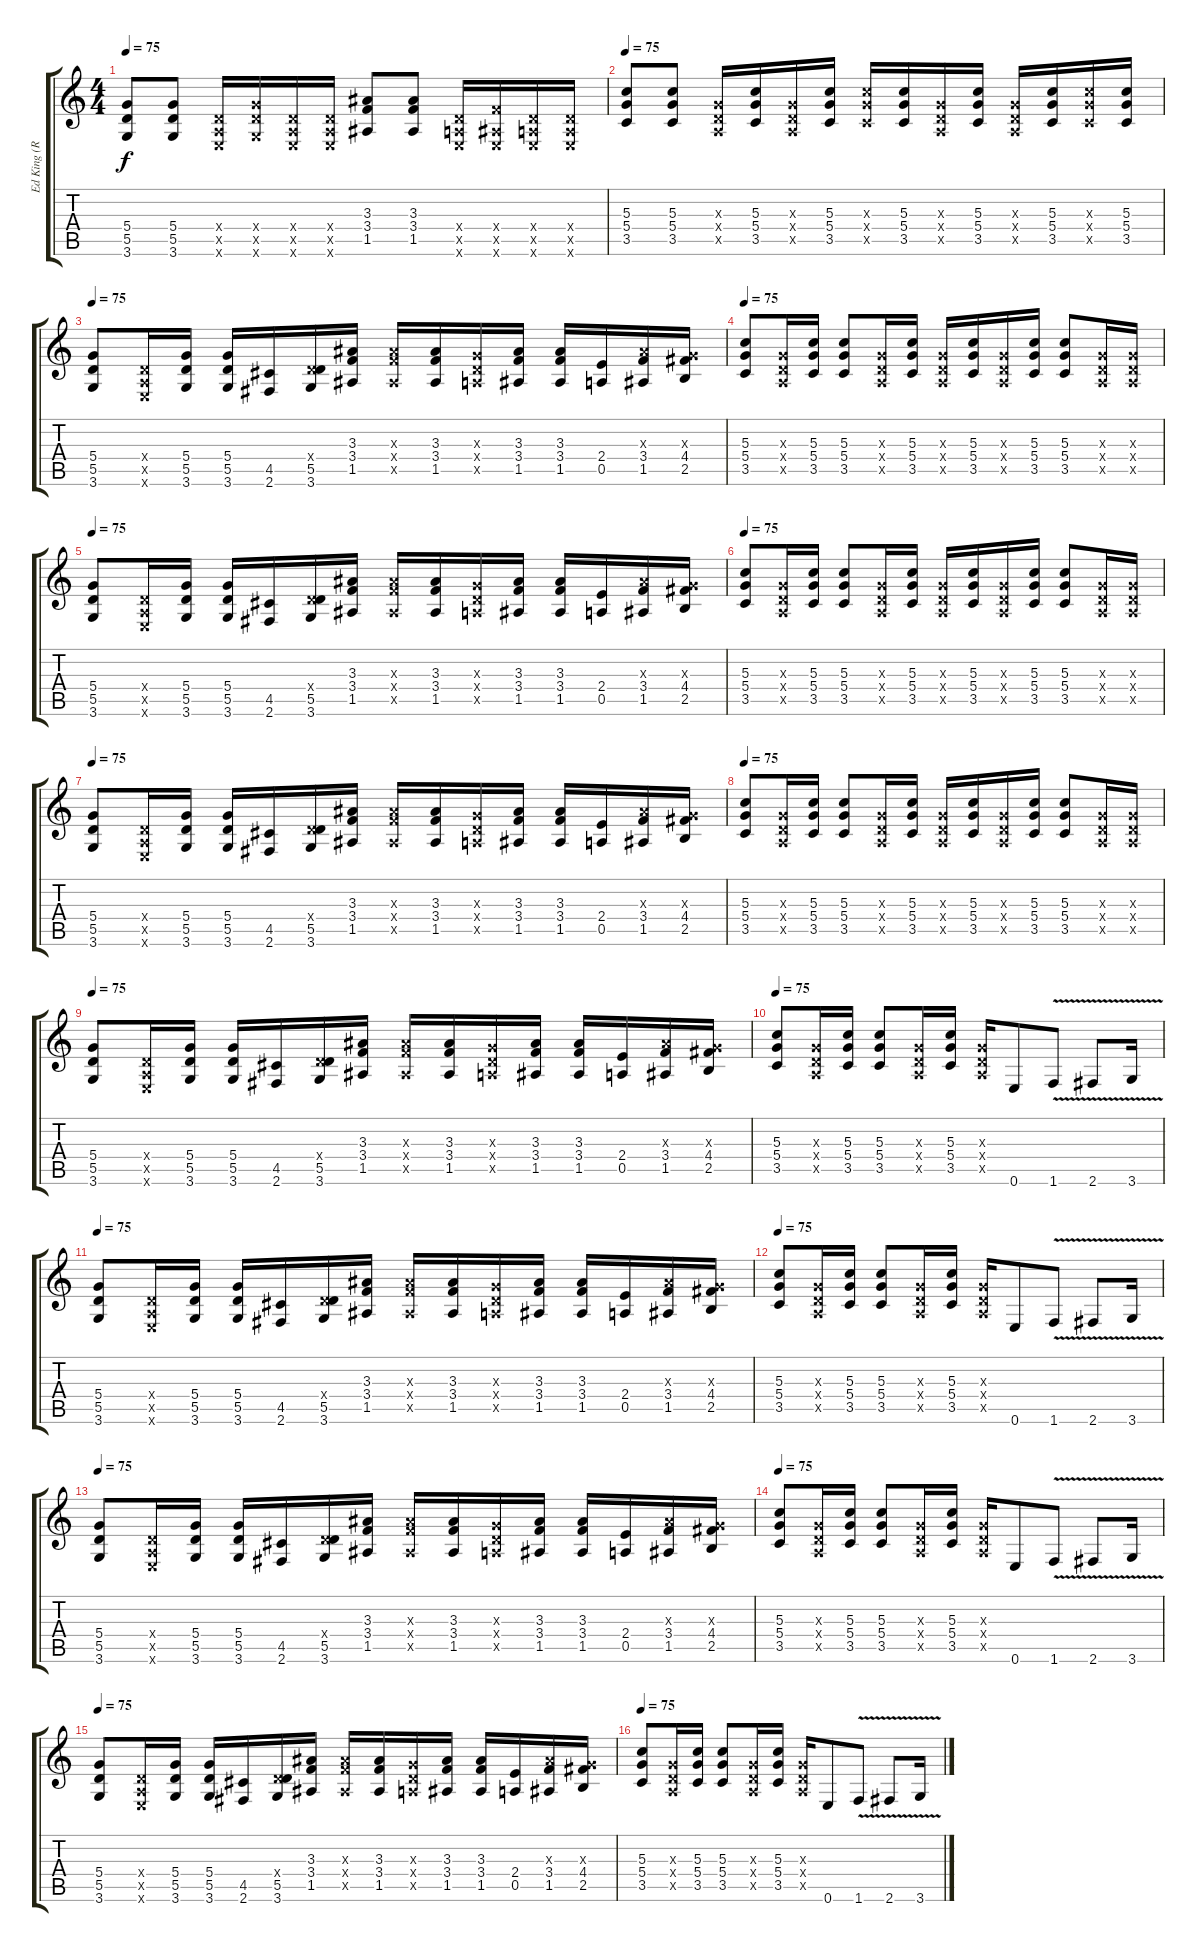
\track ("Ed King (Rhythm/Solo guitar)" "Ed King (R") {instrument distortionguitar}
\staff {score tabs}
\tuning (E4 B3 G3 D3 A2 E2) {hide}
\ts (4 4)
\tempo 75
\clef g2
\ks c
(5.4 5.5 3.6).8{dy f} (5.4 5.5 3.6).8 (0.4{x} 0.5{x} 0.6{x}).16 (5.4{x} 5.5{x} 3.6{x}).16 (0.4{x} 0.5{x} 0.6{x}).16 (0.4{x} 0.5{x} 0.6{x}).16 (3.3 3.4 1.5).8 (3.3 3.4 1.5).8 (0.4{x} 0.5{x} 0.6{x}).16 (3.4{x} 1.5{x} 0.6{x}).16 (0.4{x} 0.5{x} 0.6{x}).16 (0.4{x} 0.5{x} 0.6{x}).16 |
\tempo 75
(5.3 5.4 3.5).8 (5.3 5.4 3.5).8 (0.3{x} 0.4{x} 0.5{x}).16 (5.3 5.4 3.5).16 (0.3{x} 0.4{x} 0.5{x}).16 (5.3 5.4 3.5).16 (5.3{x} 5.4{x} 3.5{x}).16 (5.3 5.4 3.5).16 (0.3{x} 0.4{x} 0.5{x}).16 (5.3 5.4 3.5).16 (0.3{x} 0.4{x} 0.5{x}).16 (5.3 5.4 3.5).16 (5.3{x} 5.4{x} 3.5{x}).16 (5.3 5.4 3.5).16 |
\tempo 75
(5.4 5.5 3.6).8 (0.4{x} 0.5{x} 0.6{x}).16 (5.4 5.5 3.6).16 (5.4 5.5 3.6).16 (4.5 2.6).16 (0.4{x} 5.5 3.6).16 (3.3 3.4 1.5).16 (3.3{x} 3.4{x} 1.5{x}).16 (3.3 3.4 1.5).16 (0.3{x} 0.4{x} 0.5{x}).16 (3.3 3.4 1.5).16 (3.3 3.4 1.5).16 (2.4 0.5).16 (3.3{x} 3.4 1.5).16 (0.3{x} 4.4 2.5).16 |
\tempo 75
(5.3 5.4 3.5).8 (0.3{x} 0.4{x} 0.5{x}).16 (5.3 5.4 3.5).16 (5.3 5.4 3.5).8 (0.3{x} 0.4{x} 0.5{x}).16 (5.3 5.4 3.5).16 (0.3{x} 0.4{x} 0.5{x}).16 (5.3 5.4 3.5).16 (0.3{x} 0.4{x} 0.5{x}).16 (5.3 5.4 3.5).16 (5.3 5.4 3.5).8 (0.3{x} 0.4{x} 0.5{x}).16 (0.3{x} 0.4{x} 0.5{x}).16 |
\tempo 75
(5.4 5.5 3.6).8 (0.4{x} 0.5{x} 0.6{x}).16 (5.4 5.5 3.6).16 (5.4 5.5 3.6).16 (4.5 2.6).16 (0.4{x} 5.5 3.6).16 (3.3 3.4 1.5).16 (3.3{x} 3.4{x} 1.5{x}).16 (3.3 3.4 1.5).16 (0.3{x} 0.4{x} 0.5{x}).16 (3.3 3.4 1.5).16 (3.3 3.4 1.5).16 (2.4 0.5).16 (3.3{x} 3.4 1.5).16 (0.3{x} 4.4 2.5).16 |
\tempo 75
(5.3 5.4 3.5).8 (0.3{x} 0.4{x} 0.5{x}).16 (5.3 5.4 3.5).16 (5.3 5.4 3.5).8 (0.3{x} 0.4{x} 0.5{x}).16 (5.3 5.4 3.5).16 (0.3{x} 0.4{x} 0.5{x}).16 (5.3 5.4 3.5).16 (0.3{x} 0.4{x} 0.5{x}).16 (5.3 5.4 3.5).16 (5.3 5.4 3.5).8 (0.3{x} 0.4{x} 0.5{x}).16 (0.3{x} 0.4{x} 0.5{x}).16 |
\tempo 75
(5.4 5.5 3.6).8 (0.4{x} 0.5{x} 0.6{x}).16 (5.4 5.5 3.6).16 (5.4 5.5 3.6).16 (4.5 2.6).16 (0.4{x} 5.5 3.6).16 (3.3 3.4 1.5).16 (3.3{x} 3.4{x} 1.5{x}).16 (3.3 3.4 1.5).16 (0.3{x} 0.4{x} 0.5{x}).16 (3.3 3.4 1.5).16 (3.3 3.4 1.5).16 (2.4 0.5).16 (3.3{x} 3.4 1.5).16 (0.3{x} 4.4 2.5).16 |
\tempo 75
(5.3 5.4 3.5).8 (0.3{x} 0.4{x} 0.5{x}).16 (5.3 5.4 3.5).16 (5.3 5.4 3.5).8 (0.3{x} 0.4{x} 0.5{x}).16 (5.3 5.4 3.5).16 (0.3{x} 0.4{x} 0.5{x}).16 (5.3 5.4 3.5).16 (0.3{x} 0.4{x} 0.5{x}).16 (5.3 5.4 3.5).16 (5.3 5.4 3.5).8 (0.3{x} 0.4{x} 0.5{x}).16 (0.3{x} 0.4{x} 0.5{x}).16 |
\tempo 75
(5.4 5.5 3.6).8 (0.4{x} 0.5{x} 0.6{x}).16 (5.4 5.5 3.6).16 (5.4 5.5 3.6).16 (4.5 2.6).16 (0.4{x} 5.5 3.6).16 (3.3 3.4 1.5).16 (3.3{x} 3.4{x} 1.5{x}).16 (3.3 3.4 1.5).16 (0.3{x} 0.4{x} 0.5{x}).16 (3.3 3.4 1.5).16 (3.3 3.4 1.5).16 (2.4 0.5).16 (3.3{x} 3.4 1.5).16 (0.3{x} 4.4 2.5).16 |
\tempo 75
(5.3 5.4 3.5).8 (0.3{x} 0.4{x} 0.5{x}).16 (5.3 5.4 3.5).16 (5.3 5.4 3.5).8 (0.3{x} 0.4{x} 0.5{x}).16 (5.3 5.4 3.5).16 (0.3{x} 0.4{x} 0.5{x}).16 0.6.8 1.6{v}.8 2.6{v}.8 3.6{v}.16 |
\tempo 75
(5.4 5.5 3.6).8 (0.4{x} 0.5{x} 0.6{x}).16 (5.4 5.5 3.6).16 (5.4 5.5 3.6).16 (4.5 2.6).16 (0.4{x} 5.5 3.6).16 (3.3 3.4 1.5).16 (3.3{x} 3.4{x} 1.5{x}).16 (3.3 3.4 1.5).16 (0.3{x} 0.4{x} 0.5{x}).16 (3.3 3.4 1.5).16 (3.3 3.4 1.5).16 (2.4 0.5).16 (3.3{x} 3.4 1.5).16 (0.3{x} 4.4 2.5).16 |
\tempo 75
(5.3 5.4 3.5).8 (0.3{x} 0.4{x} 0.5{x}).16 (5.3 5.4 3.5).16 (5.3 5.4 3.5).8 (0.3{x} 0.4{x} 0.5{x}).16 (5.3 5.4 3.5).16 (0.3{x} 0.4{x} 0.5{x}).16 0.6.8 1.6{v}.8 2.6{v}.8 3.6{v}.16 |
\tempo 75
(5.4 5.5 3.6).8 (0.4{x} 0.5{x} 0.6{x}).16 (5.4 5.5 3.6).16 (5.4 5.5 3.6).16 (4.5 2.6).16 (0.4{x} 5.5 3.6).16 (3.3 3.4 1.5).16 (3.3{x} 3.4{x} 1.5{x}).16 (3.3 3.4 1.5).16 (0.3{x} 0.4{x} 0.5{x}).16 (3.3 3.4 1.5).16 (3.3 3.4 1.5).16 (2.4 0.5).16 (3.3{x} 3.4 1.5).16 (0.3{x} 4.4 2.5).16 |
\tempo 75
(5.3 5.4 3.5).8 (0.3{x} 0.4{x} 0.5{x}).16 (5.3 5.4 3.5).16 (5.3 5.4 3.5).8 (0.3{x} 0.4{x} 0.5{x}).16 (5.3 5.4 3.5).16 (0.3{x} 0.4{x} 0.5{x}).16 0.6.8 1.6{v}.8 2.6{v}.8 3.6{v}.16 |
\tempo 75
(5.4 5.5 3.6).8 (0.4{x} 0.5{x} 0.6{x}).16 (5.4 5.5 3.6).16 (5.4 5.5 3.6).16 (4.5 2.6).16 (0.4{x} 5.5 3.6).16 (3.3 3.4 1.5).16 (3.3{x} 3.4{x} 1.5{x}).16 (3.3 3.4 1.5).16 (0.3{x} 0.4{x} 0.5{x}).16 (3.3 3.4 1.5).16 (3.3 3.4 1.5).16 (2.4 0.5).16 (3.3{x} 3.4 1.5).16 (0.3{x} 4.4 2.5).16 |
\tempo 75
(5.3 5.4 3.5).8 (0.3{x} 0.4{x} 0.5{x}).16 (5.3 5.4 3.5).16 (5.3 5.4 3.5).8 (0.3{x} 0.4{x} 0.5{x}).16 (5.3 5.4 3.5).16 (0.3{x} 0.4{x} 0.5{x}).16 0.6.8 1.6{v}.8 2.6{v}.8 3.6{v}.16
